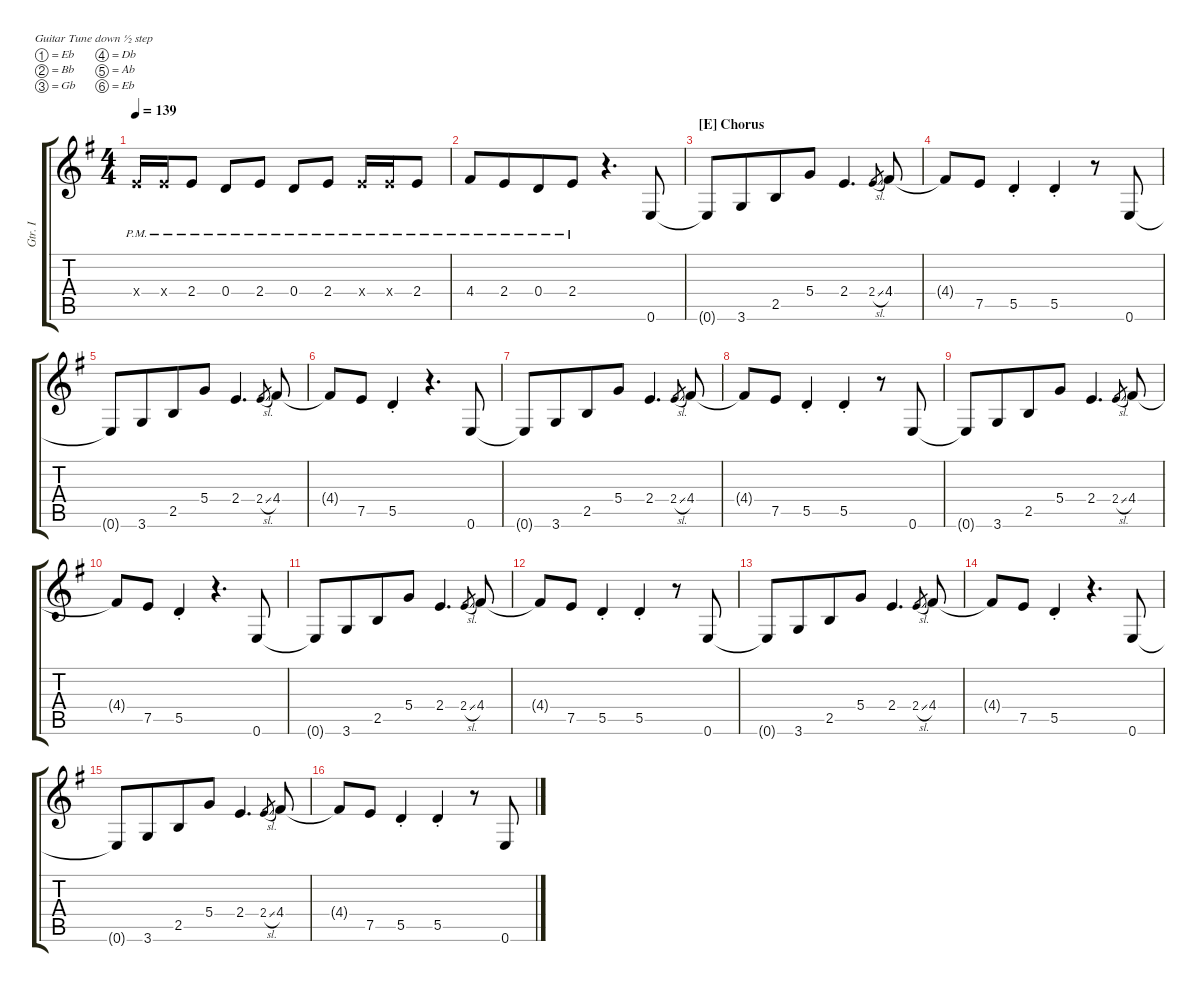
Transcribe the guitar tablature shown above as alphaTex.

\defaultSystemsLayout 4
\hideDynamics
\bracketExtendMode groupsimilarinstruments
\otherSystemsTrackNameOrientation horizontal
\track ("Electric Guitar I" "Gtr. I") {defaultSystemsLayout 8 mute multiBarRest instrument distortionguitar}
\staff {score tabs}
\tuning (Eb4 Bb3 Gb3 Db3 Ab2 Eb2)
\displaytranspose 13
\ts (4 4)
\tempo 139
\clef g2
\scale
1.40202
\ks g
2.4{pm x acc forcenatural}.16{dy mf beam Up} 2.4{pm x acc forcenatural}.16{beam Up} 2.4{pm acc forcenatural}.8{beam Up beam split} 0.4{pm acc forcenatural}.8{beam Up} 2.4{pm acc forcenatural}.8{beam Up} 0.4{pm acc forcenatural}.8{beam Up beam merge} 2.4{pm acc forcenatural}.8{beam Up beam split} 2.4{pm x acc forcenatural}.16{beam Up} 2.4{pm x acc forcenatural}.16{beam Up} 2.4{pm acc forcenatural}.8{beam Up} |
\scale
0.918694 4.4{pm acc #}.8{instrument distortionguitar beam Up beam merge} 2.4{pm acc forcenatural}.8{beam Up beam merge} 0.4{pm acc forcenatural}.8{beam Up} 2.4{pm acc forcenatural}.8{beam Up} r.4{d beam Up beam merge} 0.6{acc forcenatural}.8{beam Up} |
\section ("E" "Chorus")
0.6{t acc forcenatural}.8{beam Up beam merge} 3.6{acc forcenatural}.8{beam Up beam merge} 2.5{acc forcenatural}.8{beam Up} 5.4{acc forcenatural}.8{beam Up} 2.4{acc forcenatural}.4{d beam Up} 2.4{sl acc forcenatural}.8{gr beam Up} 4.4{acc #}.8{beam Up} |
4.4{t acc #}.8{beam Up} 7.5{acc forcenatural}.8{beam Up} 5.5{st acc forcenatural}.4{beam Up} 5.5{st acc forcenatural}.4{beam Up} r.8{beam Up} 0.6{acc forcenatural}.8{beam Up} |
0.6{t acc forcenatural}.8{beam Up} 3.6{acc forcenatural}.8{beam Up beam merge} 2.5{acc forcenatural}.8{beam Up} 5.4{acc forcenatural}.8{beam Up} 2.4{acc forcenatural}.4{d beam Up} 2.4{sl acc forcenatural}.8{gr beam Up} 4.4{acc #}.8{beam Up} |
4.4{t acc #}.8{beam Up} 7.5{acc forcenatural}.8{beam Up} 5.5{st acc forcenatural}.4{beam Up} r.4{d beam Up} 0.6{acc forcenatural}.8{beam Up} |
0.6{t acc forcenatural}.8{beam Up beam merge} 3.6{acc forcenatural}.8{beam Up beam merge} 2.5{acc forcenatural}.8{beam Up} 5.4{acc forcenatural}.8{beam Up} 2.4{acc forcenatural}.4{d beam Up} 2.4{sl acc forcenatural}.8{gr beam Up} 4.4{acc #}.8{beam Up} |
4.4{t acc #}.8{beam Up} 7.5{acc forcenatural}.8{beam Up} 5.5{st acc forcenatural}.4{beam Up} 5.5{st acc forcenatural}.4{beam Up} r.8{beam Up} 0.6{acc forcenatural}.8{beam Up} |
0.6{t acc forcenatural}.8{beam Up} 3.6{acc forcenatural}.8{beam Up beam merge} 2.5{acc forcenatural}.8{beam Up} 5.4{acc forcenatural}.8{beam Up} 2.4{acc forcenatural}.4{d beam Up} 2.4{sl acc forcenatural}.8{gr beam Up} 4.4{acc #}.8{beam Up} |
4.4{t acc #}.8{beam Up} 7.5{acc forcenatural}.8{beam Up} 5.5{st acc forcenatural}.4{beam Up} r.4{d beam Up} 0.6{acc forcenatural}.8{beam Up} |
0.6{t acc forcenatural}.8{beam Up beam merge} 3.6{acc forcenatural}.8{beam Up beam merge} 2.5{acc forcenatural}.8{beam Up} 5.4{acc forcenatural}.8{beam Up} 2.4{acc forcenatural}.4{d beam Up} 2.4{sl acc forcenatural}.8{gr beam Up} 4.4{acc #}.8{beam Up} |
4.4{t acc #}.8{beam Up} 7.5{acc forcenatural}.8{beam Up} 5.5{st acc forcenatural}.4{beam Up} 5.5{st acc forcenatural}.4{beam Up} r.8{beam Up} 0.6{acc forcenatural}.8{beam Up} |
0.6{t acc forcenatural}.8{beam Up} 3.6{acc forcenatural}.8{beam Up beam merge} 2.5{acc forcenatural}.8{beam Up} 5.4{acc forcenatural}.8{beam Up} 2.4{acc forcenatural}.4{d beam Up} 2.4{sl acc forcenatural}.8{gr beam Up} 4.4{acc #}.8{beam Up} |
4.4{t acc #}.8{beam Up} 7.5{acc forcenatural}.8{beam Up} 5.5{st acc forcenatural}.4{beam Up} r.4{d beam Up} 0.6{acc forcenatural}.8{beam Up} |
0.6{t acc forcenatural}.8{beam Up beam merge} 3.6{acc forcenatural}.8{beam Up beam merge} 2.5{acc forcenatural}.8{beam Up} 5.4{acc forcenatural}.8{beam Up} 2.4{acc forcenatural}.4{d beam Up} 2.4{sl acc forcenatural}.8{gr beam Up} 4.4{acc #}.8{beam Up} |
4.4{t acc #}.8{beam Up} 7.5{acc forcenatural}.8{beam Up} 5.5{st acc forcenatural}.4{beam Up} 5.5{st acc forcenatural}.4{beam Up} r.8{beam Up} 0.6{acc forcenatural}.8{beam Up}
